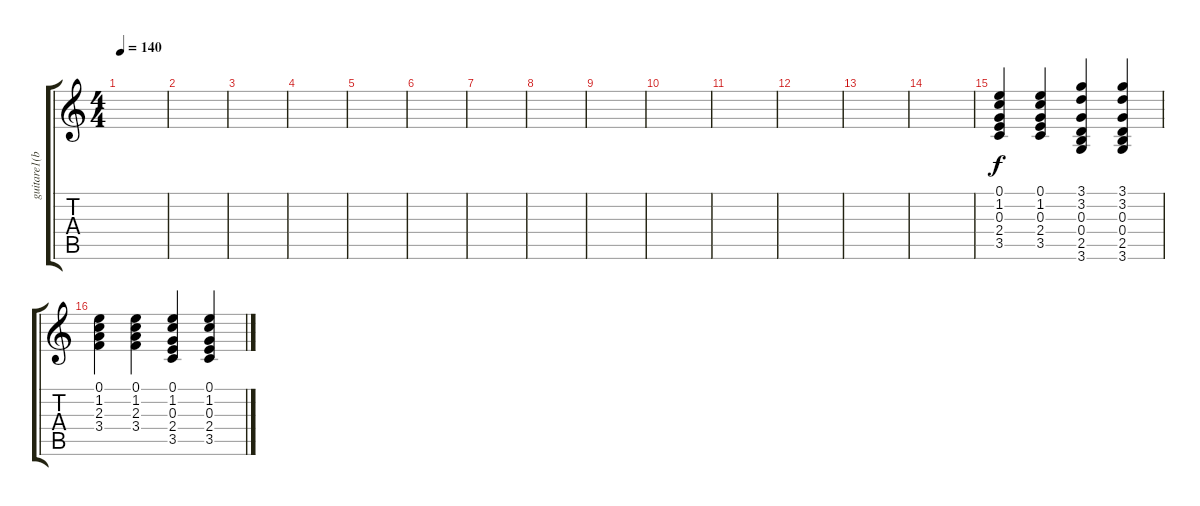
\track ("guitare1(billy joe)" "guitare1(b") {instrument acousticguitarsteel}
\staff {score tabs}
\tuning (E4 B3 G3 D3 A2 E2) {hide}
\ts (4 4)
\tempo 140
\clef g2
\ks c
|
|
|
|
|
|
|
|
|
|
|
|
|
|
(0.1 1.2 0.3 2.4 3.5).4 (0.1 1.2 0.3 2.4 3.5).4 (3.1 3.2 0.3 0.4 2.5 3.6).4 (3.1 3.2 0.3 0.4 2.5 3.6).4 |
(0.1 1.2 2.3 3.4).4 (0.1 1.2 2.3 3.4).4 (0.1 1.2 0.3 2.4 3.5).4 (0.1 1.2 0.3 2.4 3.5).4
